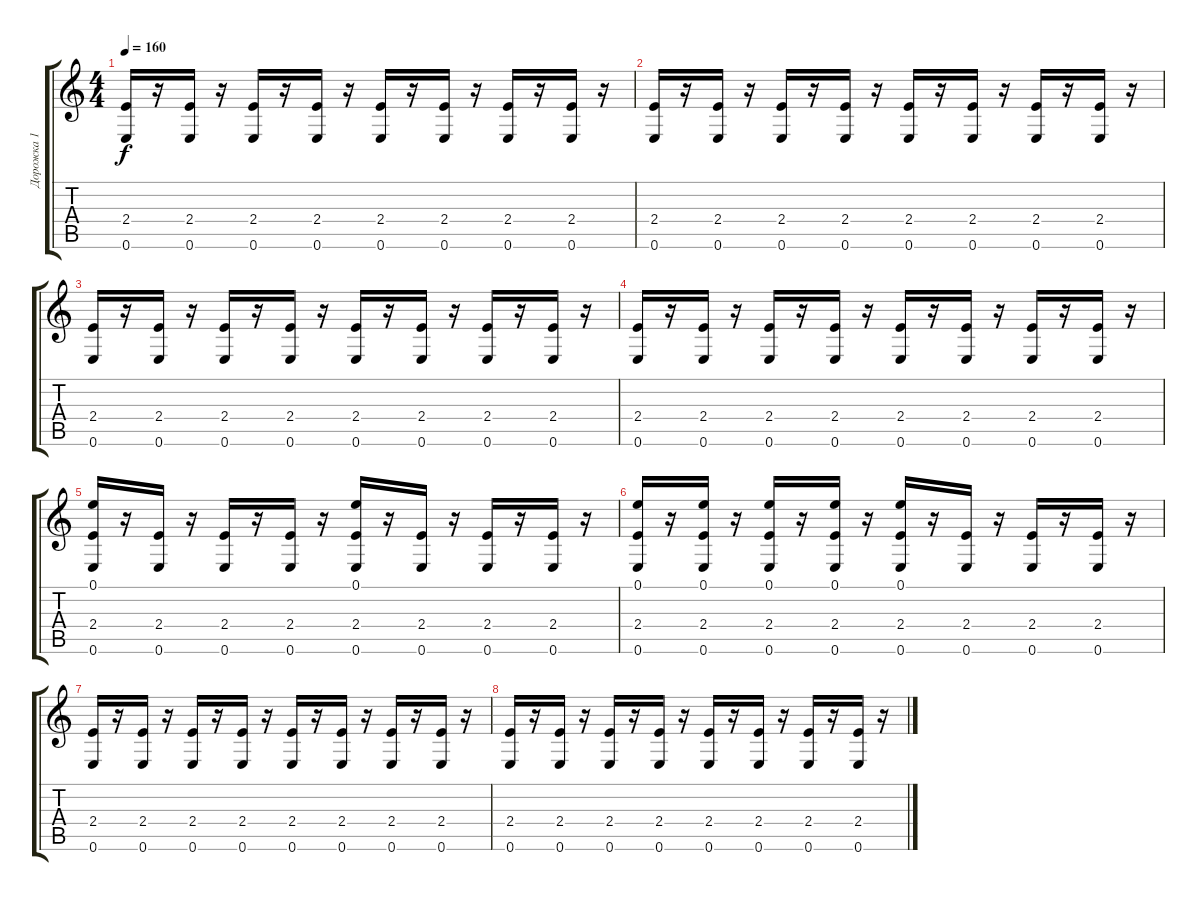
\track ("Дорожка 1" "Дорожка 1") {instrument synthbass1}
\staff {score tabs}
\tuning (E4 B3 G3 D3 A2 E2) {hide}
\ts (4 4)
\tempo 160
\clef g2
\ks c
(2.4 0.6).16{dy f} r.16 (2.4 0.6).16 r.16 (2.4 0.6).16 r.16 (2.4 0.6).16 r.16 (2.4 0.6).16 r.16 (2.4 0.6).16 r.16 (2.4 0.6).16 r.16 (2.4 0.6).16 r.16 |
(2.4 0.6).16 r.16 (2.4 0.6).16 r.16 (2.4 0.6).16 r.16 (2.4 0.6).16 r.16 (2.4 0.6).16 r.16 (2.4 0.6).16 r.16 (2.4 0.6).16 r.16 (2.4 0.6).16 r.16 |
(2.4 0.6).16 r.16 (2.4 0.6).16 r.16 (2.4 0.6).16 r.16 (2.4 0.6).16 r.16 (2.4 0.6).16 r.16 (2.4 0.6).16 r.16 (2.4 0.6).16 r.16 (2.4 0.6).16 r.16 |
(2.4 0.6).16 r.16 (2.4 0.6).16 r.16 (2.4 0.6).16 r.16 (2.4 0.6).16 r.16 (2.4 0.6).16 r.16 (2.4 0.6).16 r.16 (2.4 0.6).16 r.16 (2.4 0.6).16 r.16 |
(0.1 2.4 0.6).16 r.16 (2.4 0.6).16 r.16 (2.4 0.6).16 r.16 (2.4 0.6).16 r.16 (0.1 2.4 0.6).16 r.16 (2.4 0.6).16 r.16 (2.4 0.6).16 r.16 (2.4 0.6).16 r.16 |
(0.1 2.4 0.6).16 r.16 (0.1 2.4 0.6).16 r.16 (0.1 2.4 0.6).16 r.16 (0.1 2.4 0.6).16 r.16 (0.1 2.4 0.6).16 r.16 (2.4 0.6).16 r.16 (2.4 0.6).16 r.16 (2.4 0.6).16 r.16 |
(2.4 0.6).16 r.16 (2.4 0.6).16 r.16 (2.4 0.6).16 r.16 (2.4 0.6).16 r.16 (2.4 0.6).16 r.16 (2.4 0.6).16 r.16 (2.4 0.6).16 r.16 (2.4 0.6).16 r.16 |
(2.4 0.6).16 r.16 (2.4 0.6).16 r.16 (2.4 0.6).16 r.16 (2.4 0.6).16 r.16 (2.4 0.6).16 r.16 (2.4 0.6).16 r.16 (2.4 0.6).16 r.16 (2.4 0.6).16 r.16
